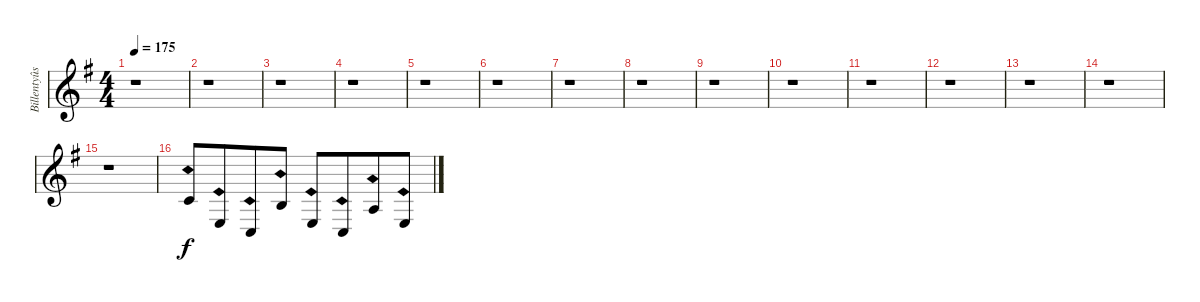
\track ("Billentyûs 3 (Jon Lord)" "Billentyûs") {instrument electricgrandpiano}
\staff {score}
\tuning (E4 B3 G3 D3 A2 E2 B1) {hide}
\ts (4 4)
\tempo 175
\clef g2
\ks g
r.1{dy f} |
r.1 |
r.1 |
r.1 |
r.1 |
r.1 |
r.1 |
r.1 |
r.1 |
r.1 |
r.1 |
r.1 |
r.1 |
r.1 |
r.1 |
1.2{ph 12}.8 2.4{ph 12}.8{beam merge} 3.5{ph 12}.8 0.2{ph 12}.8 2.4{ph 12}.8 3.5{ph 12}.8{beam merge} 2.3{ph 12}.8 2.4{ph 12}.8
